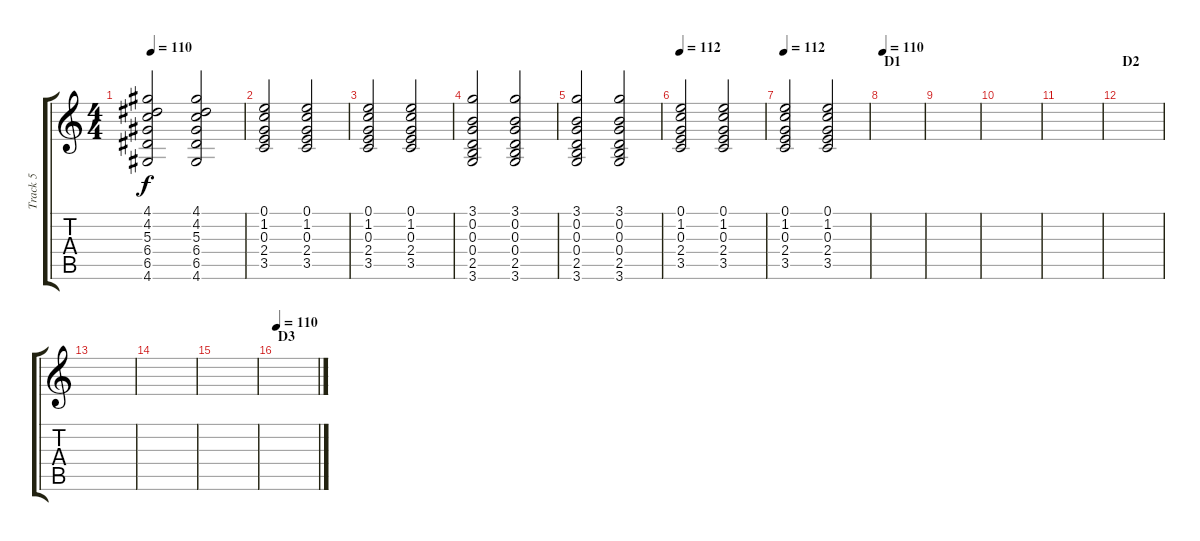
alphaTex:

\track ("Track 5" "Track 5") {instrument acousticguitarsteel}
\staff {score tabs}
\tuning (E4 B3 G3 D3 A2 E2) {hide}
\ts (4 4)
\tempo 110
\clef g2
\ks c
(4.1 4.2 5.3 6.4 6.5 4.6).2{dy f} (4.1 4.2 5.3 6.4 6.5 4.6).2 |
(0.1 1.2 0.3 2.4 3.5).2 (0.1 1.2 0.3 2.4 3.5).2 |
(0.1 1.2 0.3 2.4 3.5).2 (0.1 1.2 0.3 2.4 3.5).2 |
(3.1 0.2 0.3 0.4 2.5 3.6).2 (3.1 0.2 0.3 0.4 2.5 3.6).2 |
(3.1 0.2 0.3 0.4 2.5 3.6).2 (3.1 0.2 0.3 0.4 2.5 3.6).2 |
\tempo 112
(0.1 1.2 0.3 2.4 3.5).2 (0.1 1.2 0.3 2.4 3.5).2 |
\tempo 112
(0.1 1.2 0.3 2.4 3.5).2 (0.1 1.2 0.3 2.4 3.5).2 |
\section ("" "D1")
\tempo 110
|
|
|
|
\section ("" "D2")
|
|
|
|
\section ("" "D3")
\tempo 110
